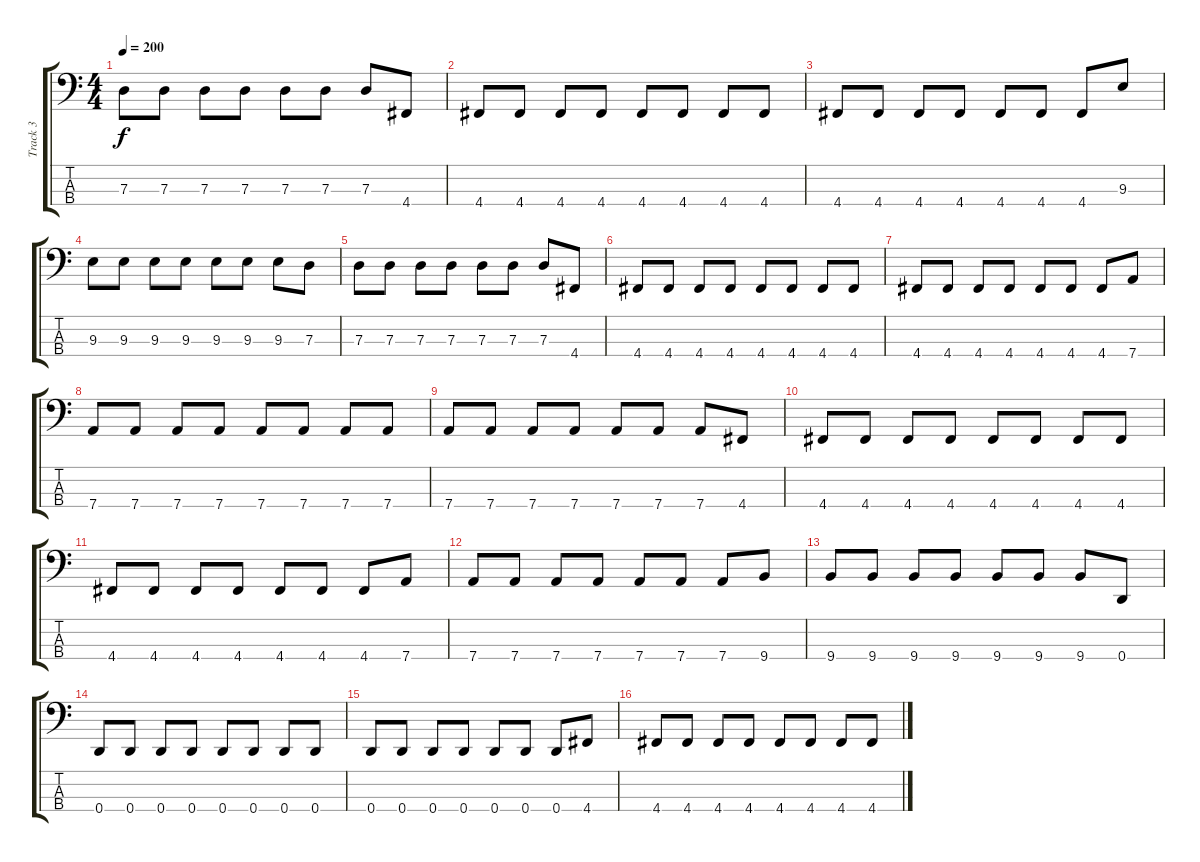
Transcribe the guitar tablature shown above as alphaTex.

\track ("Track 3" "Track 3") {instrument electricbasspick}
\staff {score tabs}
\tuning (F2 C2 G1 D1) {hide}
\ts (4 4)
\tempo 200
\clef f4
\ks c
7.3.8{dy f} 7.3.8 7.3.8 7.3.8 7.3.8 7.3.8 7.3.8 4.4.8 |
4.4.8 4.4.8 4.4.8 4.4.8 4.4.8 4.4.8 4.4.8 4.4.8 |
4.4.8 4.4.8 4.4.8 4.4.8 4.4.8 4.4.8 4.4.8 9.3.8 |
9.3.8 9.3.8 9.3.8 9.3.8 9.3.8 9.3.8 9.3.8 7.3.8 |
7.3.8 7.3.8 7.3.8 7.3.8 7.3.8 7.3.8 7.3.8 4.4.8 |
4.4.8 4.4.8 4.4.8 4.4.8 4.4.8 4.4.8 4.4.8 4.4.8 |
4.4.8 4.4.8 4.4.8 4.4.8 4.4.8 4.4.8 4.4.8 7.4.8 |
7.4.8 7.4.8 7.4.8 7.4.8 7.4.8 7.4.8 7.4.8 7.4.8 |
7.4.8 7.4.8 7.4.8 7.4.8 7.4.8 7.4.8 7.4.8 4.4.8 |
4.4.8 4.4.8 4.4.8 4.4.8 4.4.8 4.4.8 4.4.8 4.4.8 |
4.4.8 4.4.8 4.4.8 4.4.8 4.4.8 4.4.8 4.4.8 7.4.8 |
7.4.8 7.4.8 7.4.8 7.4.8 7.4.8 7.4.8 7.4.8 9.4.8 |
9.4.8 9.4.8 9.4.8 9.4.8 9.4.8 9.4.8 9.4.8 0.4.8 |
0.4.8 0.4.8 0.4.8 0.4.8 0.4.8 0.4.8 0.4.8 0.4.8 |
0.4.8 0.4.8 0.4.8 0.4.8 0.4.8 0.4.8 0.4.8 4.4.8 |
4.4.8 4.4.8 4.4.8 4.4.8 4.4.8 4.4.8 4.4.8 4.4.8
